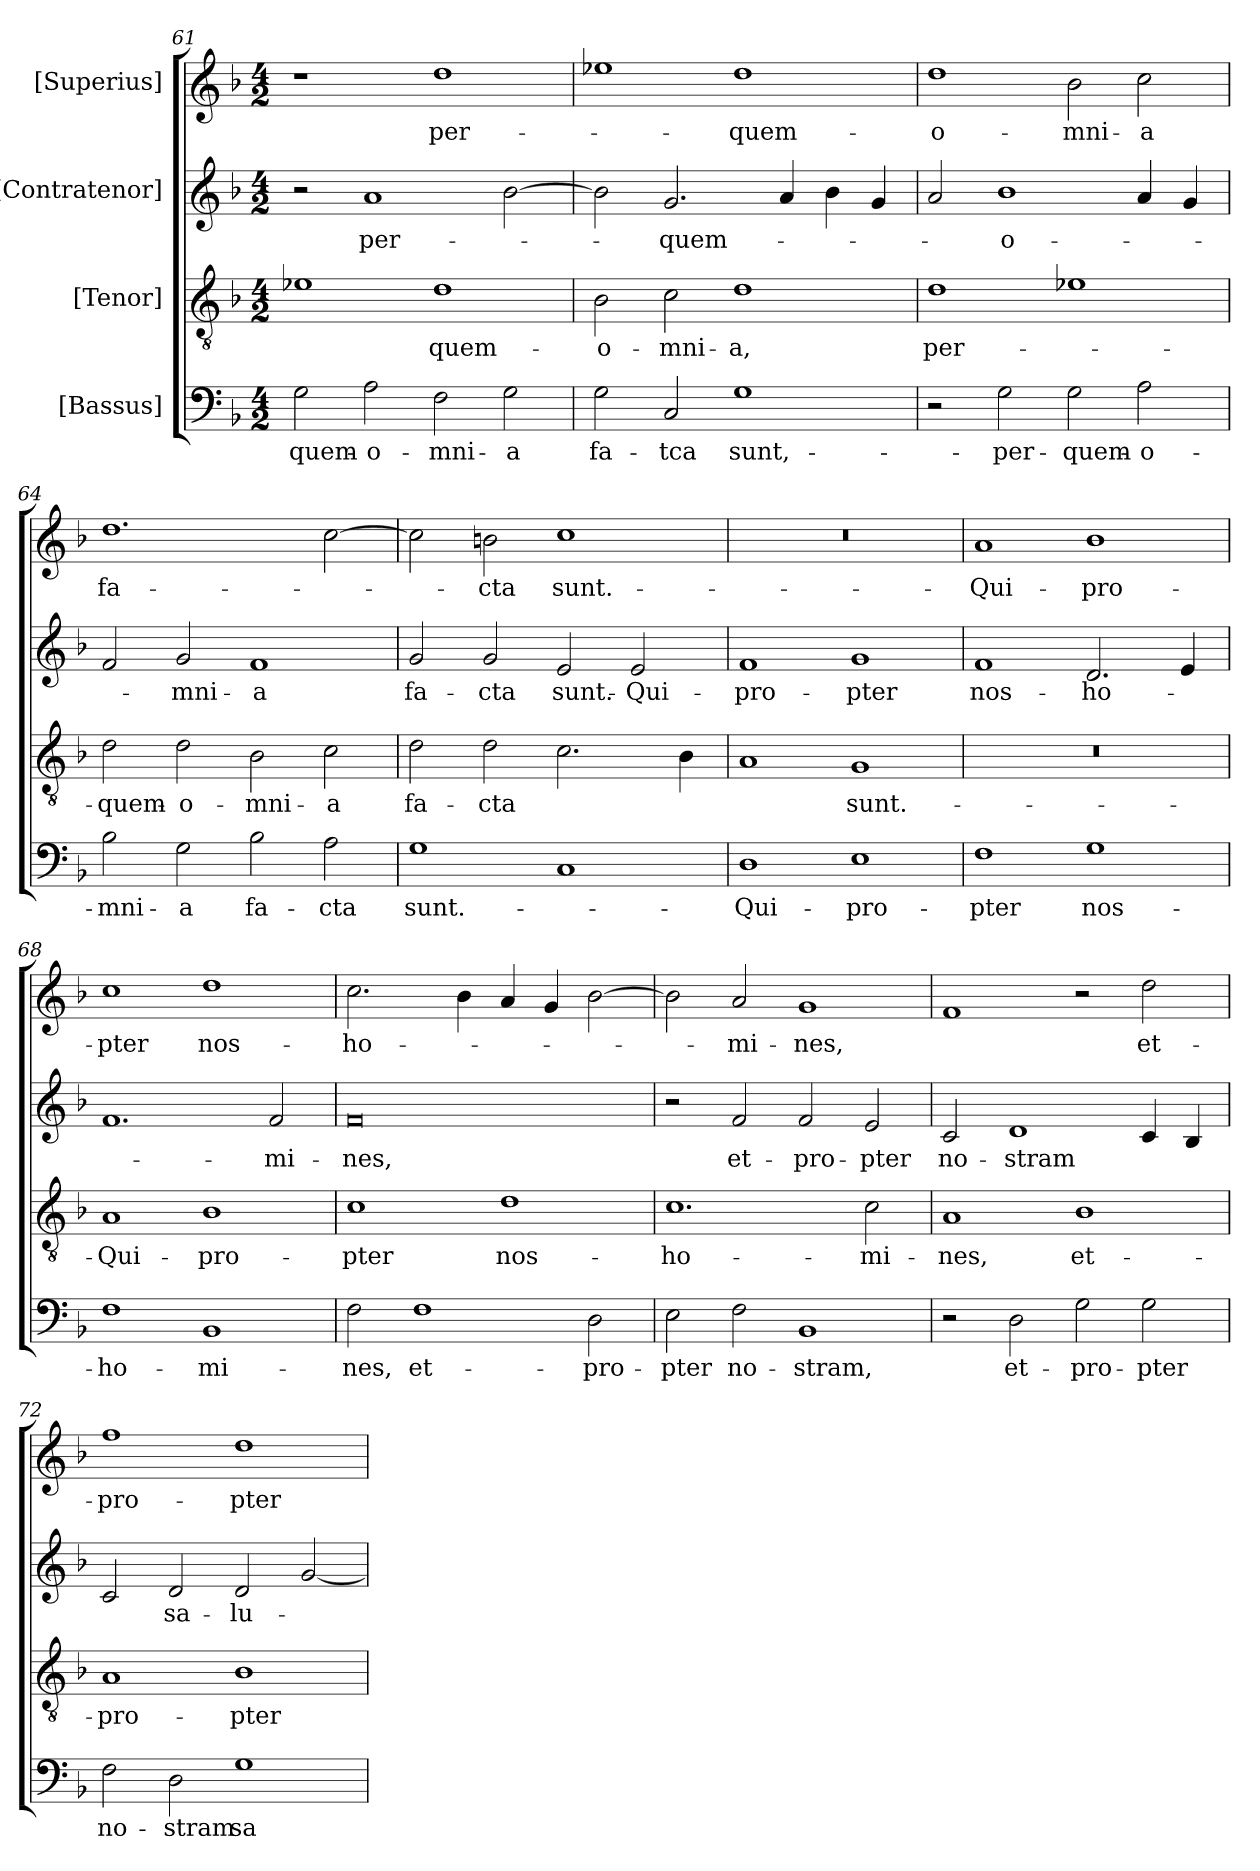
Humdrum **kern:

**kern	**text	**kern	**text	**kern	**text	**kern	**text
*part4	*part4	*part3	*part3	*part2	*part2	*part1	*part1
*staff4	*staff4	*staff3	*staff3	*staff2	*staff2	*staff1	*staff1
*I"[Bassus]	*	*I"[Tenor]	*	*I"[Contratenor]	*	*I"[Superius]	*
*clefF4	*	*clefGv2	*	*clefG2	*	*clefG2	*
*k[b-]	*	*k[b-]	*	*k[b-]	*	*k[b-]	*
*M4/2	*	*M4/2	*	*M4/2	*	*M4/2	*
=61	=61	=61	=61	=61	=61	=61	=61
2G\	quem-	1e-X\	.	2r	.	1r	.
2A\	o-	.	.	1a/	per-	.	.
2F\	-mni-	1d\	quem-	.	.	1dd\	per-
2G\	-a	.	.	[2b-\	.	.	.
=62	=62	=62	=62	=62	=62	=62	=62
2G\	fa-	2B-\	o-	2b-\]	.	1ee-X\	.
2C/	-tca	2c\	-mni-	2.g/	quem-	.	.
1G\	sunt,-	1d\	-a,	.	.	1dd\	quem-
.	.	.	.	4a/	.	.	.
.	.	.	.	4b-\	.	.	.
.	.	.	.	4g/	.	.	.
=63	=63	=63	=63	=63	=63	=63	=63
2r	.	1d\	per-	2a/	.	1dd\	o-
2G\	per-	.	.	1b-\	o-	.	.
2G\	quem-	1e-X\	.	.	.	2b-\	-mni-
2A\	o-	.	.	4a/	.	2cc\	-a
.	.	.	.	4g/	.	.	.
=64	=64	=64	=64	=64	=64	=64	=64
2B-\	-mni-	2d\	quem-	2f/	.	1.dd\	fa-
2G\	-a	2d\	o-	2g/	-mni-	.	.
2B-\	fa-	2B-\	-mni-	1f/	-a	.	.
2A\	-cta	2c\	-a	.	.	[2cc\	.
=65	=65	=65	=65	=65	=65	=65	=65
1G\	sunt.-	2d\	fa-	2g/	fa-	2cc\]	.
.	.	2d\	-cta	2g/	-cta	2bn\	-cta
1C/	.	2.c\	.	2e/	sunt.-	1cc\	sunt.-
.	.	.	.	2e/	Qui-	.	.
.	.	4B-\	.	.	.	.	.
=66	=66	=66	=66	=66	=66	=66	=66
1D\	Qui-	1A/	.	1f/	pro-	0r	.
1E\	pro-	1G/	sunt.-	1g/	-pter	.	.
=67	=67	=67	=67	=67	=67	=67	=67
1F\	-pter	0r	.	1f/	nos-	1a/	Qui-
1G\	nos-	.	.	2.d/	ho-	1b-\	pro-
.	.	.	.	4e/	.	.	.
=68	=68	=68	=68	=68	=68	=68	=68
1F\	ho-	1A/	Qui-	1.f/	.	1cc\	-pter
1BB-/	-mi-	1B-\	pro-	.	.	1dd\	nos-
.	.	.	.	2f/	-mi-	.	.
=69	=69	=69	=69	=69	=69	=69	=69
2F\	-nes,	1c\	-pter	0f/	-nes,	2.cc\	ho-
1F\	et-	.	.	.	.	.	.
.	.	.	.	.	.	4b-\	.
.	.	1d\	nos-	.	.	4a/	.
.	.	.	.	.	.	4g/	.
2D\	pro-	.	.	.	.	[2b-\	.
=70	=70	=70	=70	=70	=70	=70	=70
2E\	-pter	1.c\	ho-	2r	.	2b-\]	.
2F\	no-	.	.	2f/	et-	2a/	-mi-
1BB-/	-stram,	.	.	2f/	pro-	1g/	-nes,
.	.	2c\	-mi-	2e/	-pter	.	.
=71	=71	=71	=71	=71	=71	=71	=71
2r	.	1A/	-nes,	2c/	no-	1f/	.
2D\	et-	.	.	1d/	-stram	.	.
2G\	pro-	1B-\	et-	.	.	2r	.
2G\	-pter	.	.	4c/	.	2dd\	et-
.	.	.	.	4B-/	.	.	.
=72	=72	=72	=72	=72	=72	=72	=72
2F\	no-	1A/	pro-	2c/	.	1ff\	pro-
2D\	-stram	.	.	2d/	sa-	.	.
1G\	sa-	1B-\	-pter	2d/	-lu-	1dd\	-pter
.	.	.	.	[2g/	.	.	.
=	=	=	=	=	=	=	=
*-	*-	*-	*-	*-	*-	*-	*-
